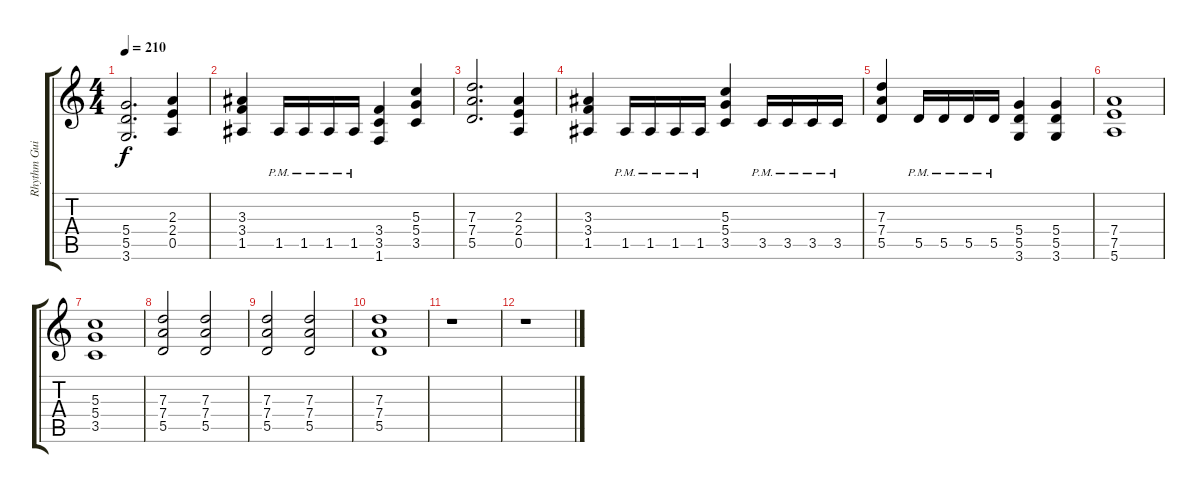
\track ("Rhythm Guitar Right" "Rhythm Gui") {instrument distortionguitar}
\staff {score tabs}
\tuning (E4 B3 G3 D3 A2 E2) {hide}
\ts (4 4)
\tempo 210
\clef g2
\ks c
(5.4 5.5 3.6).2{d dy f} (2.3 2.4 0.5).4 |
(3.3 3.4 1.5).4 1.5{pm}.16 1.5{pm}.16 1.5{pm}.16 1.5{pm}.16 (3.4 3.5 1.6).4 (5.3 5.4 3.5).4 |
(7.3 7.4 5.5).2{d} (2.3 2.4 0.5).4 |
(3.3 3.4 1.5).4 1.5{pm}.16 1.5{pm}.16 1.5{pm}.16 1.5{pm}.16 (5.3 5.4 3.5).4 3.5{pm}.16 3.5{pm}.16 3.5{pm}.16 3.5{pm}.16 |
(7.3 7.4 5.5).4 5.5{pm}.16 5.5{pm}.16 5.5{pm}.16 5.5{pm}.16 (5.4 5.5 3.6).4 (5.4 5.5 3.6).4 |
(7.4 7.5 5.6).1 |
(5.3 5.4 3.5).1 |
(7.3 7.4 5.5).2 (7.3 7.4 5.5).2 |
(7.3 7.4 5.5).2 (7.3 7.4 5.5).2 |
(7.3 7.4 5.5).1 |
r.1 |
r.1
